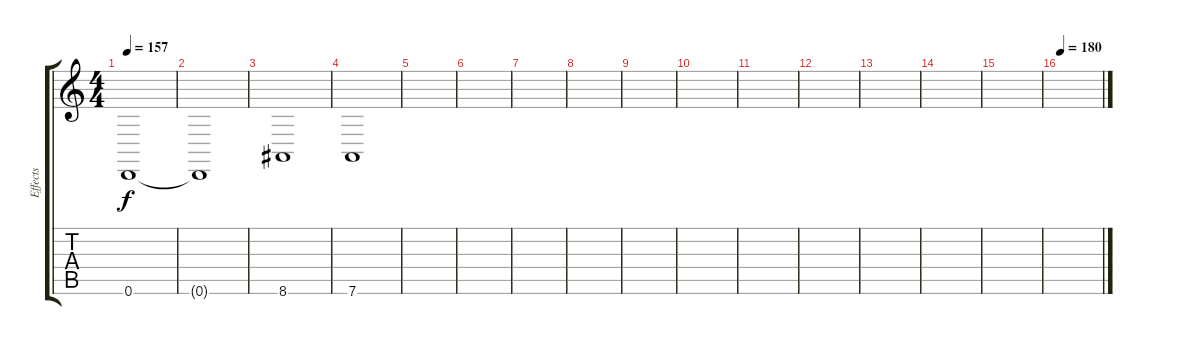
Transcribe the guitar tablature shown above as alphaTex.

\track ("Effects" "Effects") {instrument churchorgan}
\staff {score tabs}
\tuning (E4 B3 G3 D3 A2 D2) {hide}
\ts (4 4)
\tempo 157
\clef g2
\ks c
0.6.1{dy f} |
0.6{t}.1 |
8.6.1 |
7.6.1 |
|
|
|
|
|
|
|
|
|
|
|
\tempo 180
